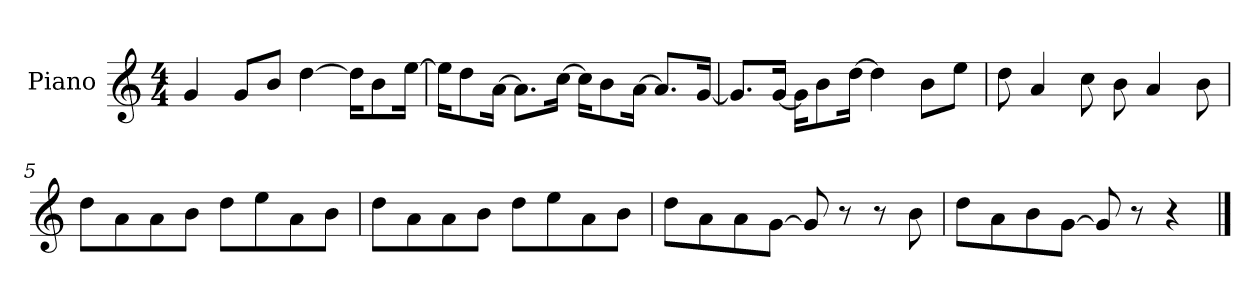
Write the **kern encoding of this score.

**kern
*part1
*staff1
*I"Piano
*I'P-no
*clefG2
*k[]
*M4/4
*MM90
=1
4g/
8g/L
8b/J
[4dd\
16dd\KL]
8b\
[16ee\Jk
=2
16ee\KL]
8dd\
[16a\Jk
8.a\L]
[16cc\Jk
16cc\KL]
8b\
[16a\Jk
8.a/L]
[16g/Jk
=3
8.g/L]
[16g/Jk
16g\KL]
8b\
[16dd\Jk
4dd\]
8b\L
8ee\J
=4
8dd\
4a/
8cc\
8b\
4a/
8b\
=5
8dd\L
8a\
8a\
8b\J
8dd\L
8ee\
8a\
8b\J
!!LO:LB:g=z
=6
8dd\L
8a\
8a\
8b\J
8dd\L
8ee\
8a\
8b\J
=7
8dd\L
8a\
8a\
[8g\J
8g/]
8r
8r
8b\
=8
8dd\L
8a\
8b\
[8g\J
8g/]
8r
4r
==
*-
